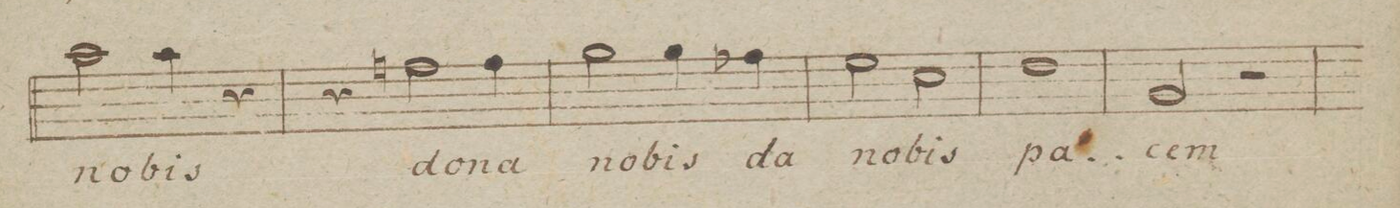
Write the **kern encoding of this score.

**kern	**text	**dynam
*I"Basso	*	*
*clefF4	*	*
*k[b-e-]	*	*
*met(c|)	*	*
*M2/2	*	*
2c\	no-	.
4c\	-bis	.
4r	.	.
=92	=92	=92
4r	.	.
2An\	do-	.
4A\	-na	.
=93	=93	=93
2B-\	no-	.
4B-\	-bis	.
4A-X\	da	.
=94	=94	=94
2G\	no-	.
2E-\	-bis	.
=95	=95	=95
1F	pa-	.
=96	=96	=96
2BB-/	-cem	.
2r	.	.
=97	=97	=97
*-	*-	*-
